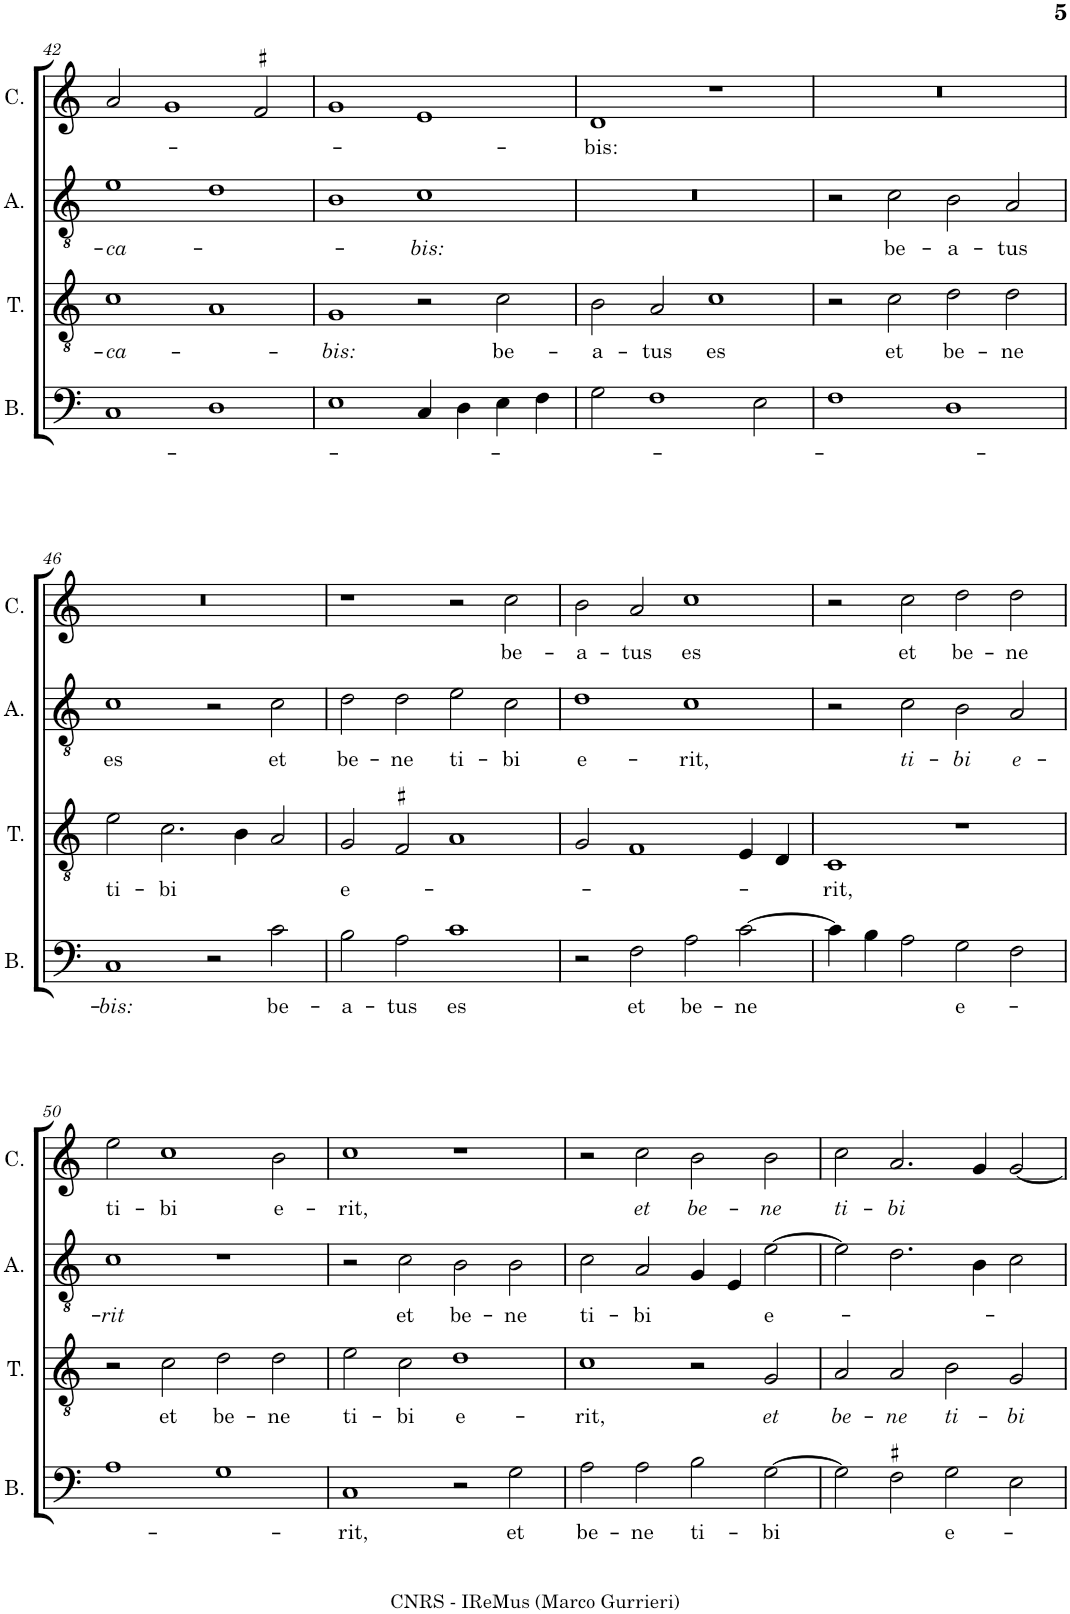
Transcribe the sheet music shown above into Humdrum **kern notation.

**kern	**text	**kern	**text	**kern	**text	**kern	**text
*part4	*part4	*part3	*part3	*part2	*part2	*part1	*part1
*staff4	*staff4	*staff3	*staff3	*staff2	*staff2	*staff1	*staff1
*I"Bassus	*	*I"Tenor	*	*I"Altus	*	*I"Cantus	*
*I'B.	*	*I'T.	*	*I'A.	*	*I'C.	*
!!LO:PB:g=z
*clefF4	*	*clefGv2	*	*clefGv2	*	*clefG2	*
*k[]	*	*k[]	*	*k[]	*	*k[]	*
*M2/1	*	*M2/1	*	*M2/1	*	*M2/1	*
=42	=42	=42	=42	=42	=42	=42	=42
!	!	!	!LO:LY:b	!	!LO:LY:b	!	!
1C	.	1c	-ca-	1e	-ca-	2a/	.
.	.	.	.	.	.	1g	.
1D	.	1A	.	1d	.	.	.
.	.	.	.	.	.	2f#X/	.
=43	=43	=43	=43	=43	=43	=43	=43
!	!	!	!LO:LY:b	!	!	!	!
1E	.	1G	-bis:	1B	.	1g	.
!	!	!	!	!	!LO:LY:b	!	!
4C/	.	2r	.	1c	-bis:	1e	.
4D\	.	.	.	.	.	.	.
!	!	!	!LO:LY:b	!	!	!	!
4E\	.	2c\	be-	.	.	.	.
4F\	.	.	.	.	.	.	.
=44	=44	=44	=44	=44	=44	=44	=44
!	!	!	!LO:LY:b	!	!	!	!LO:LY:b
2G\	.	2B\	-a-	0r	.	1d	-bis:
!	!	!	!LO:LY:b	!	!	!	!
1F	.	2A/	-tus	.	.	.	.
!	!	!	!LO:LY:b	!	!	!	!
.	.	1c	es	.	.	1r	.
2E\	.	.	.	.	.	.	.
=45	=45	=45	=45	=45	=45	=45	=45
1F	.	2r	.	2r	.	0r	.
!	!	!	!LO:LY:b	!	!LO:LY:b	!	!
.	.	2c\	et	2c\	be-	.	.
!	!	!	!LO:LY:b	!	!LO:LY:b	!	!
1D	.	2d\	be-	2B\	-a-	.	.
!	!	!	!LO:LY:b	!	!LO:LY:b	!	!
.	.	2d\	-ne	2A/	-tus	.	.
!!LO:LB:g=z
=46	=46	=46	=46	=46	=46	=46	=46
!	!LO:LY:b	!	!LO:LY:b	!	!LO:LY:b	!	!
1C	-bis:	2e\	ti-	1c	es	0r	.
!	!	!	!LO:LY:b	!	!	!	!
.	.	2.c\	-bi	.	.	.	.
2r	.	.	.	2r	.	.	.
.	.	4B\	.	.	.	.	.
!	!LO:LY:b	!	!	!	!LO:LY:b	!	!
2c\	be-	2A/	.	2c\	et	.	.
=47	=47	=47	=47	=47	=47	=47	=47
!	!LO:LY:b	!	!LO:LY:b	!	!LO:LY:b	!	!
2B\	-a-	2G/	e-	2d\	be-	1r	.
!	!LO:LY:b	!	!	!	!LO:LY:b	!	!
2A\	-tus	2F#X/	.	2d\	-ne	.	.
!	!LO:LY:b	!	!	!	!LO:LY:b	!	!
1c	es	1A	.	2e\	ti-	2r	.
!	!	!	!	!	!LO:LY:b	!	!LO:LY:b
.	.	.	.	2c\	-bi	2cc\	be-
=48	=48	=48	=48	=48	=48	=48	=48
!	!	!	!	!	!LO:LY:b	!	!LO:LY:b
2r	.	2G/	.	1d	e-	2b\	-a-
!	!LO:LY:b	!	!	!	!	!	!LO:LY:b
2F\	et	1F	.	.	.	2a/	-tus
!	!LO:LY:b	!	!	!	!LO:LY:b	!	!LO:LY:b
2A\	be-	.	.	1c	-rit,	1cc	es
!	!LO:LY:b	!	!	!	!	!	!
[2c\	-ne	4E/	.	.	.	.	.
.	.	4D/	.	.	.	.	.
=49	=49	=49	=49	=49	=49	=49	=49
!	!	!	!LO:LY:b	!	!	!	!
4c\]	.	1C	-rit,	2r	.	2r	.
4B\	.	.	.	.	.	.	.
!	!	!	!	!	!LO:LY:b	!	!LO:LY:b
2A\	.	.	.	2c\	ti-	2cc\	et
!	!LO:LY:b	!	!	!	!LO:LY:b	!	!LO:LY:b
2G\	e-	1r	.	2B\	bi	2dd\	be-
!	!	!	!	!	!LO:LY:b	!	!LO:LY:b
2F\	.	.	.	2A/	e-	2dd\	-ne
!!LO:LB:g=z
=50	=50	=50	=50	=50	=50	=50	=50
!	!	!	!	!	!LO:LY:b	!	!LO:LY:b
1A	.	2r	.	1c	-rit	2ee\	ti-
!	!	!	!LO:LY:b	!	!	!	!LO:LY:b
.	.	2c\	et	.	.	1cc	-bi
!	!	!	!LO:LY:b	!	!	!	!
1G	.	2d\	be-	1r	.	.	.
!	!	!	!LO:LY:b	!	!	!	!LO:LY:b
.	.	2d\	-ne	.	.	2b\	e-
=51	=51	=51	=51	=51	=51	=51	=51
!	!LO:LY:b	!	!LO:LY:b	!	!	!	!LO:LY:b
1C	-rit,	2e\	ti-	2r	.	1cc	-rit,
!	!	!	!LO:LY:b	!	!LO:LY:b	!	!
.	.	2c\	-bi	2c\	et	.	.
!	!	!	!LO:LY:b	!	!LO:LY:b	!	!
2r	.	1d	e-	2B\	be-	1r	.
!	!LO:LY:b	!	!	!	!LO:LY:b	!	!
2G\	et	.	.	2B\	-ne	.	.
=52	=52	=52	=52	=52	=52	=52	=52
!	!LO:LY:b	!	!LO:LY:b	!	!LO:LY:b	!	!
2A\	be-	1c	-rit,	2c\	ti-	2r	.
!	!LO:LY:b	!	!	!	!LO:LY:b	!	!LO:LY:b
2A\	-ne	.	.	2A/	-bi	2cc\	et
!	!LO:LY:b	!	!	!	!	!	!LO:LY:b
2B\	ti-	2r	.	4G/	.	2b\	be-
.	.	.	.	4E/	.	.	.
!	!LO:LY:b	!	!LO:LY:b	!	!LO:LY:b	!	!LO:LY:b
[2G\	-bi	2G/	et	[2e\	e-	2b\	-ne
=53	=53	=53	=53	=53	=53	=53	=53
!	!	!	!LO:LY:b	!	!	!	!LO:LY:b
2G\]	.	2A/	be-	2e\]	.	2cc\	ti-
!	!	!	!LO:LY:b	!	!	!	!LO:LY:b
2F#X\	.	2A/	-ne	2.d\	.	2.a/	-bi
!	!LO:LY:b	!	!LO:LY:b	!	!	!	!
2G\	e-	2B\	ti-	.	.	.	.
.	.	.	.	4B\	.	4g/	.
!	!	!	!LO:LY:b	!	!	!	!
2E\	.	2G/	-bi	2c\	.	[2g/	.
=	=	=	=	=	=	=	=
*-	*-	*-	*-	*-	*-	*-	*-
